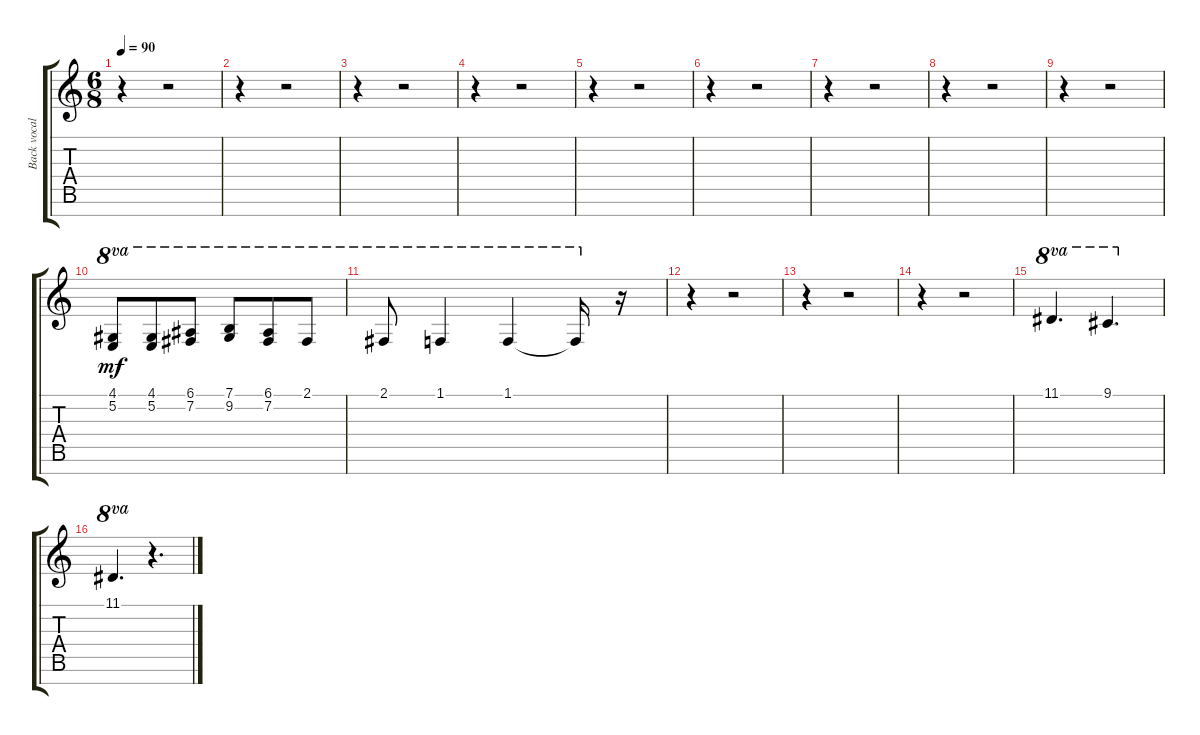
\track ("Back vocals" "Back vocal") {instrument voiceoohs}
\staff {score tabs}
\tuning (E4 B3 G3 D3 A2 E2 B1) {hide}
\ts (6 8)
\tempo 90
\clef g2
\ks c
r.4{dy mf} r.2 |
r.4 r.2 |
r.4 r.2 |
r.4 r.2 |
r.4 r.2 |
r.4 r.2 |
r.4 r.2 |
r.4 r.2 |
r.4 r.2 |
(4.1 5.2).8{ot 8va} (4.1 5.2).8{ot 8va} (6.1 7.2).8{ot 8va} (7.1 9.2).8{ot 8va} (6.1 7.2).8{ot 8va} 2.1.8{ot 8va} |
2.1.8{ot 8va} 1.1.4{ot 8va} 1.1.4{ot 8va} 1.1{t}.16{ot 8va} r.16 |
r.4 r.2 |
r.4 r.2 |
r.4 r.2 |
11.1.4{d ot 8va} 9.1.4{d ot 8va} |
11.1.4{d ot 8va} r.4{d}
